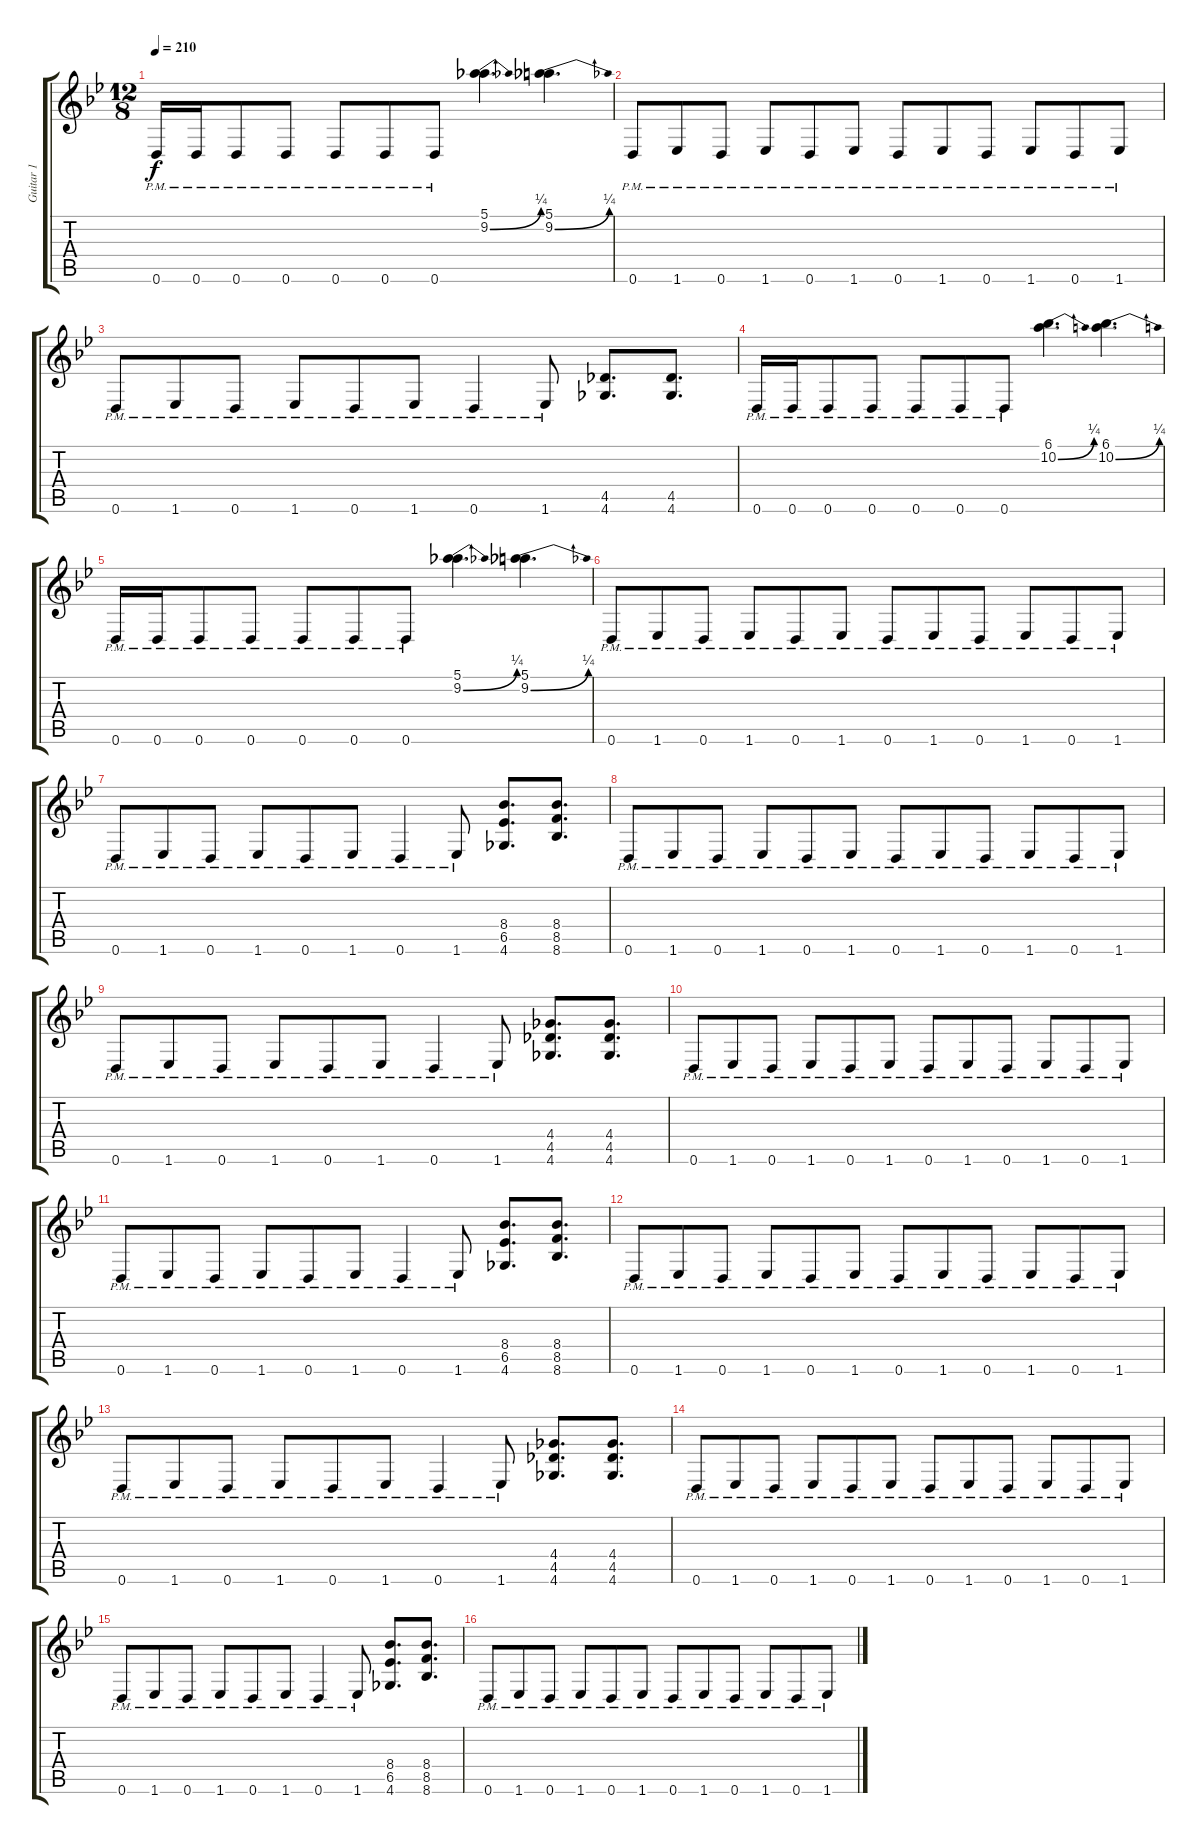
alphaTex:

\track ("Guitar 1" "Guitar 1") {instrument distortionguitar}
\staff {score tabs}
\tuning (E4 B3 G3 D3 A2 D2) {hide}
\ts (12 8)
\tempo 210
\clef g2
\ks bb
0.6{pm}.16{dy f} 0.6{pm}.16 0.6{pm}.8 0.6{pm}.8 0.6{pm}.8 0.6{pm}.8 0.6{pm}.8 (5.1 9.2{be (bend 0 0 60 1)}).4{d} (5.1 9.2{be (bend 0 0 60 1)}).4{d} |
0.6{pm}.8 1.6{pm}.8 0.6{pm}.8 1.6{pm}.8 0.6{pm}.8 1.6{pm}.8 0.6{pm}.8 1.6{pm}.8 0.6{pm}.8 1.6{pm}.8 0.6{pm}.8 1.6{pm}.8 |
0.6{pm}.8 1.6{pm}.8 0.6{pm}.8 1.6{pm}.8 0.6{pm}.8 1.6{pm}.8 0.6{pm}.4 1.6{pm}.8 (4.5 4.6).8{d} (4.5 4.6).8{d} |
0.6{pm}.16 0.6{pm}.16 0.6{pm}.8 0.6{pm}.8 0.6{pm}.8 0.6{pm}.8 0.6{pm}.8 (6.1 10.2{be (bend 0 0 60 1)}).4{d} (6.1 10.2{be (bend 0 0 60 1)}).4{d} |
0.6{pm}.16 0.6{pm}.16 0.6{pm}.8 0.6{pm}.8 0.6{pm}.8 0.6{pm}.8 0.6{pm}.8 (5.1 9.2{be (bend 0 0 60 1)}).4{d} (5.1 9.2{be (bend 0 0 60 1)}).4{d} |
0.6{pm}.8 1.6{pm}.8 0.6{pm}.8 1.6{pm}.8 0.6{pm}.8 1.6{pm}.8 0.6{pm}.8 1.6{pm}.8 0.6{pm}.8 1.6{pm}.8 0.6{pm}.8 1.6{pm}.8 |
0.6{pm}.8 1.6{pm}.8 0.6{pm}.8 1.6{pm}.8 0.6{pm}.8 1.6{pm}.8 0.6{pm}.4 1.6{pm}.8 (8.4 6.5 4.6).8{d} (8.4 8.5 8.6).8{d} |
0.6{pm}.8 1.6{pm}.8 0.6{pm}.8 1.6{pm}.8 0.6{pm}.8 1.6{pm}.8 0.6{pm}.8 1.6{pm}.8 0.6{pm}.8 1.6{pm}.8 0.6{pm}.8 1.6{pm}.8 |
0.6{pm}.8 1.6{pm}.8 0.6{pm}.8 1.6{pm}.8 0.6{pm}.8 1.6{pm}.8 0.6{pm}.4 1.6{pm}.8 (4.4 4.5 4.6).8{d} (4.4 4.5 4.6).8{d} |
0.6{pm}.8 1.6{pm}.8 0.6{pm}.8 1.6{pm}.8 0.6{pm}.8 1.6{pm}.8 0.6{pm}.8 1.6{pm}.8 0.6{pm}.8 1.6{pm}.8 0.6{pm}.8 1.6{pm}.8 |
0.6{pm}.8 1.6{pm}.8 0.6{pm}.8 1.6{pm}.8 0.6{pm}.8 1.6{pm}.8 0.6{pm}.4 1.6{pm}.8 (8.4 6.5 4.6).8{d} (8.4 8.5 8.6).8{d} |
0.6{pm}.8 1.6{pm}.8 0.6{pm}.8 1.6{pm}.8 0.6{pm}.8 1.6{pm}.8 0.6{pm}.8 1.6{pm}.8 0.6{pm}.8 1.6{pm}.8 0.6{pm}.8 1.6{pm}.8 |
0.6{pm}.8 1.6{pm}.8 0.6{pm}.8 1.6{pm}.8 0.6{pm}.8 1.6{pm}.8 0.6{pm}.4 1.6{pm}.8 (4.4 4.5 4.6).8{d} (4.4 4.5 4.6).8{d} |
0.6{pm}.8 1.6{pm}.8 0.6{pm}.8 1.6{pm}.8 0.6{pm}.8 1.6{pm}.8 0.6{pm}.8 1.6{pm}.8 0.6{pm}.8 1.6{pm}.8 0.6{pm}.8 1.6{pm}.8 |
0.6{pm}.8 1.6{pm}.8 0.6{pm}.8 1.6{pm}.8 0.6{pm}.8 1.6{pm}.8 0.6{pm}.4 1.6{pm}.8 (8.4 6.5 4.6).8{d} (8.4 8.5 8.6).8{d} |
0.6{pm}.8 1.6{pm}.8 0.6{pm}.8 1.6{pm}.8 0.6{pm}.8 1.6{pm}.8 0.6{pm}.8 1.6{pm}.8 0.6{pm}.8 1.6{pm}.8 0.6{pm}.8 1.6{pm}.8
